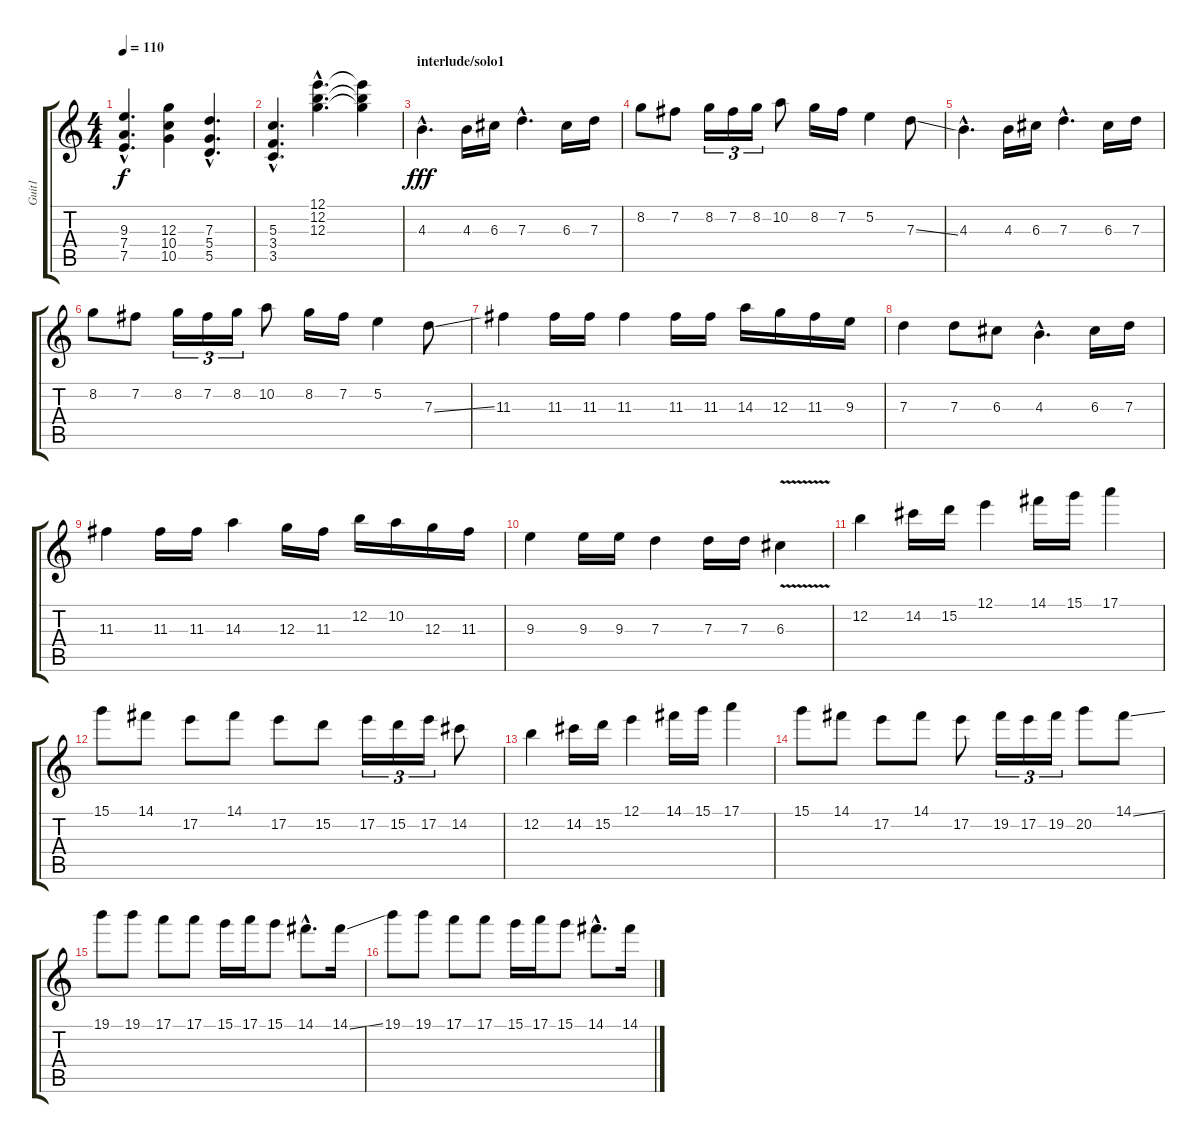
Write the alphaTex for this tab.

\track ("Guit1" "Guit1") {instrument acousticguitarnylon}
\staff {score tabs}
\tuning (E4 B3 G3 D3 A2 E2) {hide}
\ts (4 4)
\tempo 110
\clef g2
\ks c
(9.3{hac} 7.4{hac} 7.5{hac}).4{d dy f} (12.3 10.4 10.5).4 (7.3{hac} 5.4{hac} 5.5{hac}).4{d} |
(5.3{hac} 3.4{hac} 3.5{hac}).4{d} (12.1{hac} 12.2{hac} 12.3{hac}).4{d} (12.1{t} 12.2{t} 12.3{t}).4 |
\section ("" "interlude/solo1")
4.3{hac}.4{d dy fff volume 11 instrument overdrivenguitar} 4.3.16 6.3.16 7.3{hac}.4{d} 6.3.16 7.3.16 |
8.2.8 7.2.8 8.2.16{tu (3 2)} 7.2.16{tu (3 2)} 8.2.16{tu (3 2)} 10.2.8 8.2.16 7.2.16 5.2.4 7.3{ss}.8 |
4.3{hac}.4{d} 4.3.16 6.3.16 7.3{hac}.4{d} 6.3.16 7.3.16 |
8.2.8 7.2.8 8.2.16{tu (3 2)} 7.2.16{tu (3 2)} 8.2.16{tu (3 2)} 10.2.8 8.2.16 7.2.16 5.2.4 7.3{ss}.8 |
11.3.4 11.3.16 11.3.16 11.3.4 11.3.16 11.3.16 14.3.16 12.3.16 11.3.16 9.3.16 |
7.3.4 7.3.8 6.3.8 4.3{hac}.4{d} 6.3.16 7.3.16 |
11.3.4 11.3.16 11.3.16 14.3.4 12.3.16 11.3.16 12.2.16 10.2.16 12.3.16 11.3.16 |
9.3.4 9.3.16 9.3.16 7.3.4 7.3.16 7.3.16 6.3{v}.4 |
12.2.4 14.2.16 15.2.16 12.1.4 14.1.16 15.1.16 17.1.4 |
15.1.8 14.1.8 17.2.8 14.1.8 17.2.8 15.2.8 17.2.16{tu (3 2)} 15.2.16{tu (3 2)} 17.2.16{tu (3 2)} 14.2.8 |
12.2.4 14.2.16 15.2.16 12.1.4 14.1.16 15.1.16 17.1.4 |
15.1.8 14.1.8 17.2.8 14.1.8 17.2.8 19.2.16{tu (3 2)} 17.2.16{tu (3 2)} 19.2.16{tu (3 2)} 20.2.8 14.1{ss}.8 |
19.1.8 19.1.8 17.1.8 17.1.8 15.1.16 17.1.16 15.1.8 14.1{hac}.8{d} 14.1{ss}.16 |
19.1.8 19.1.8 17.1.8 17.1.8 15.1.16 17.1.16 15.1.8 14.1{hac}.8{d} 14.1{ss}.16
